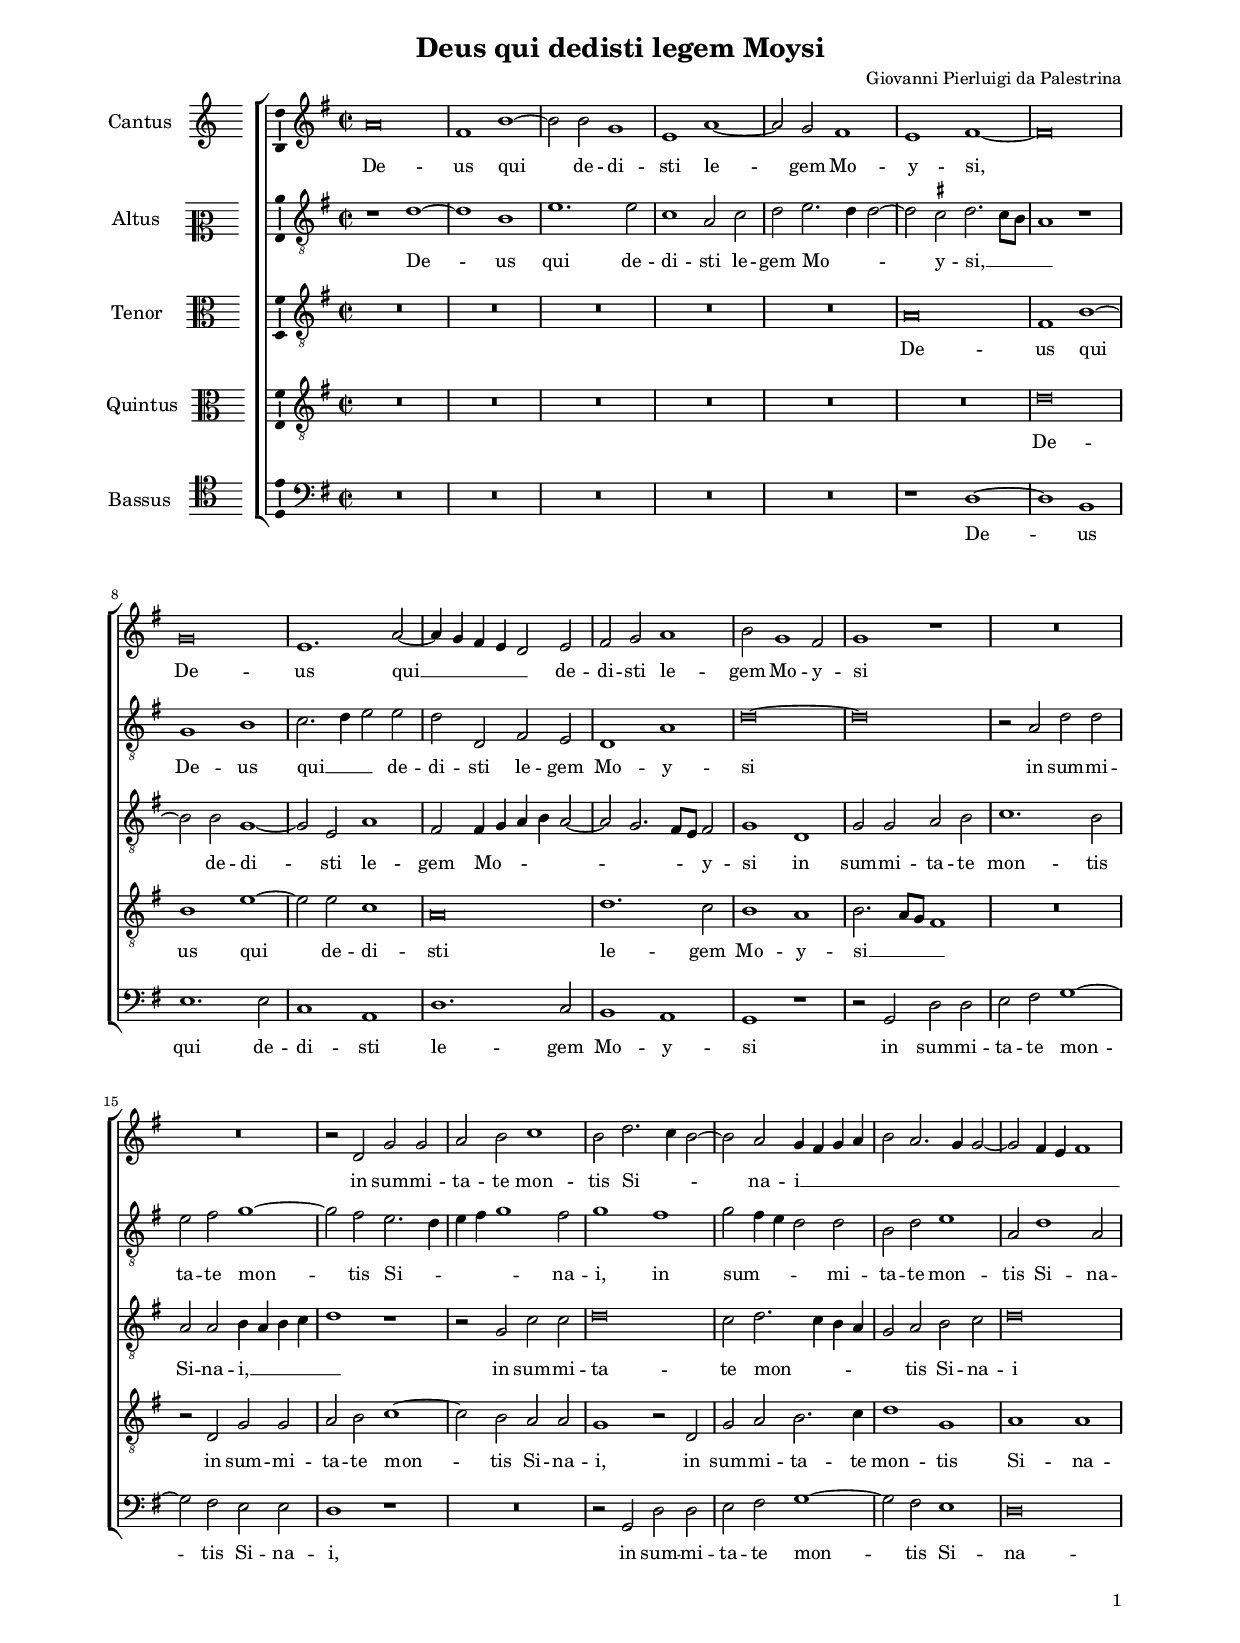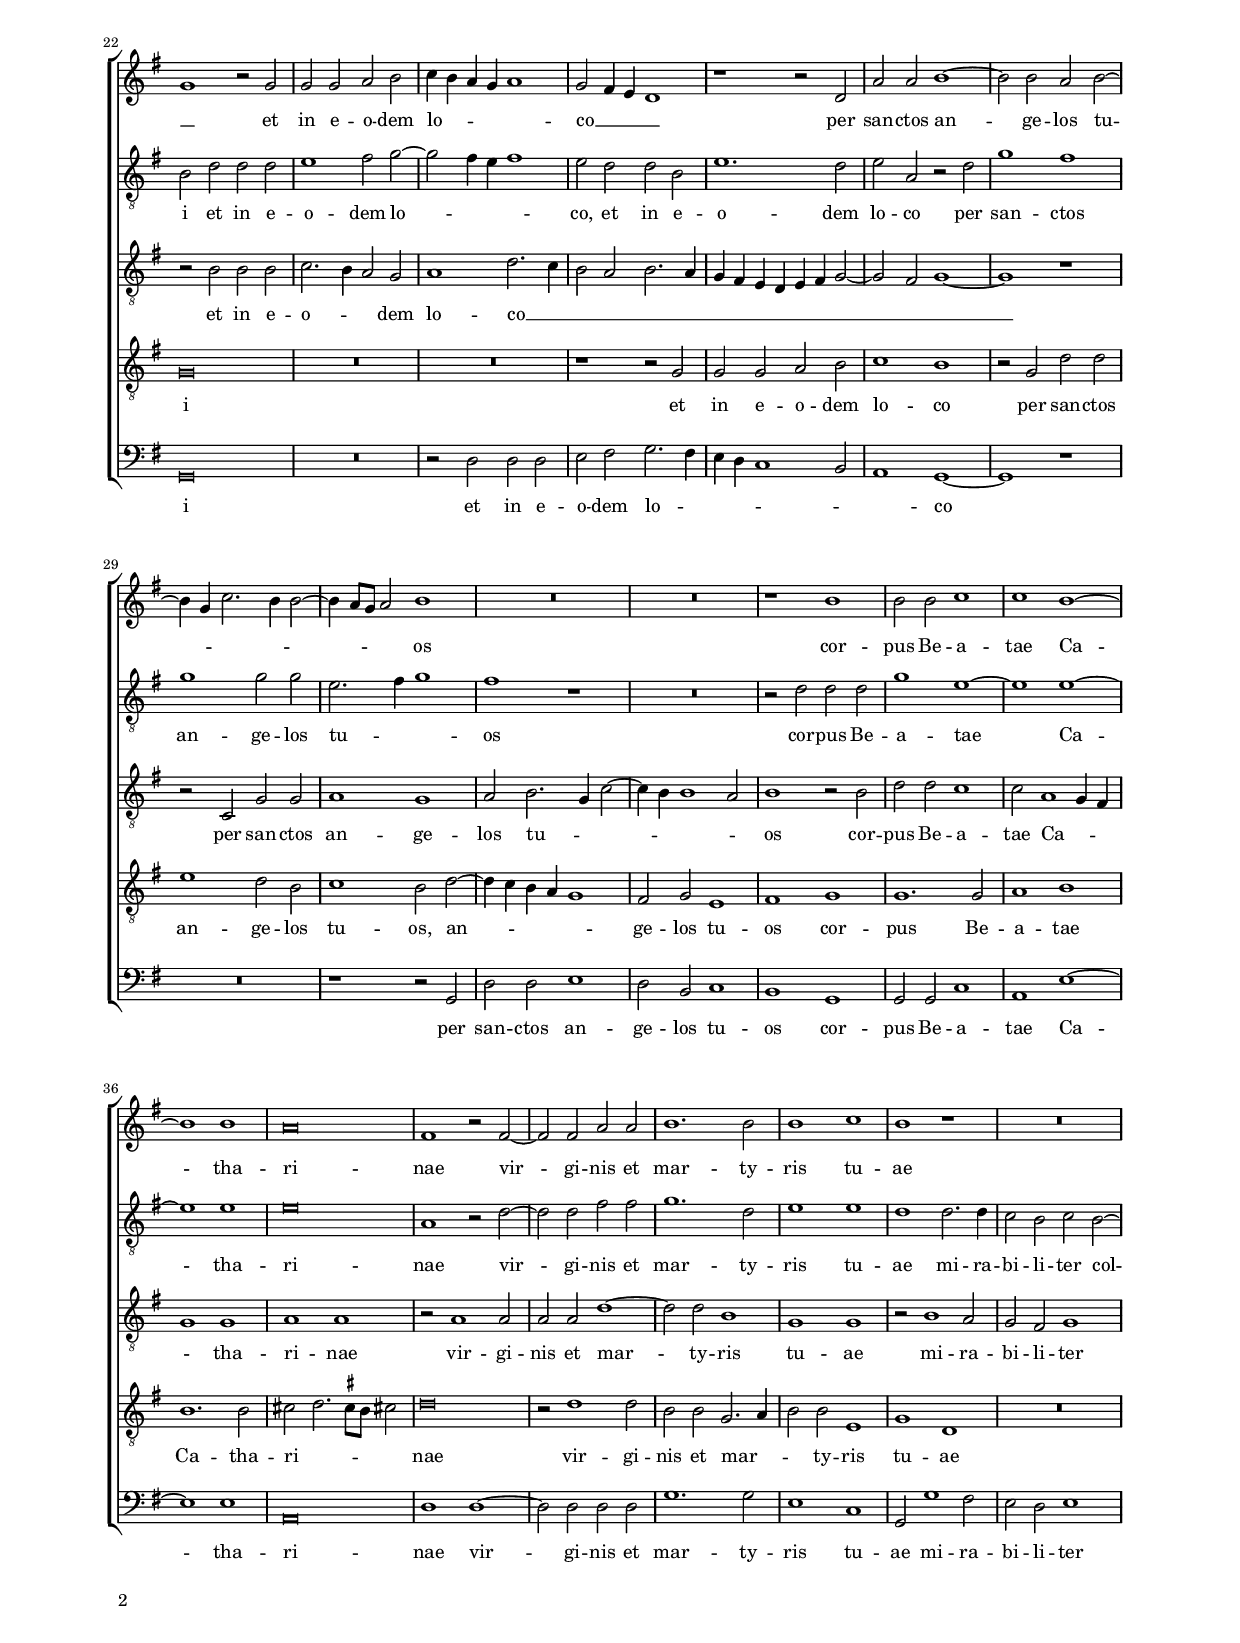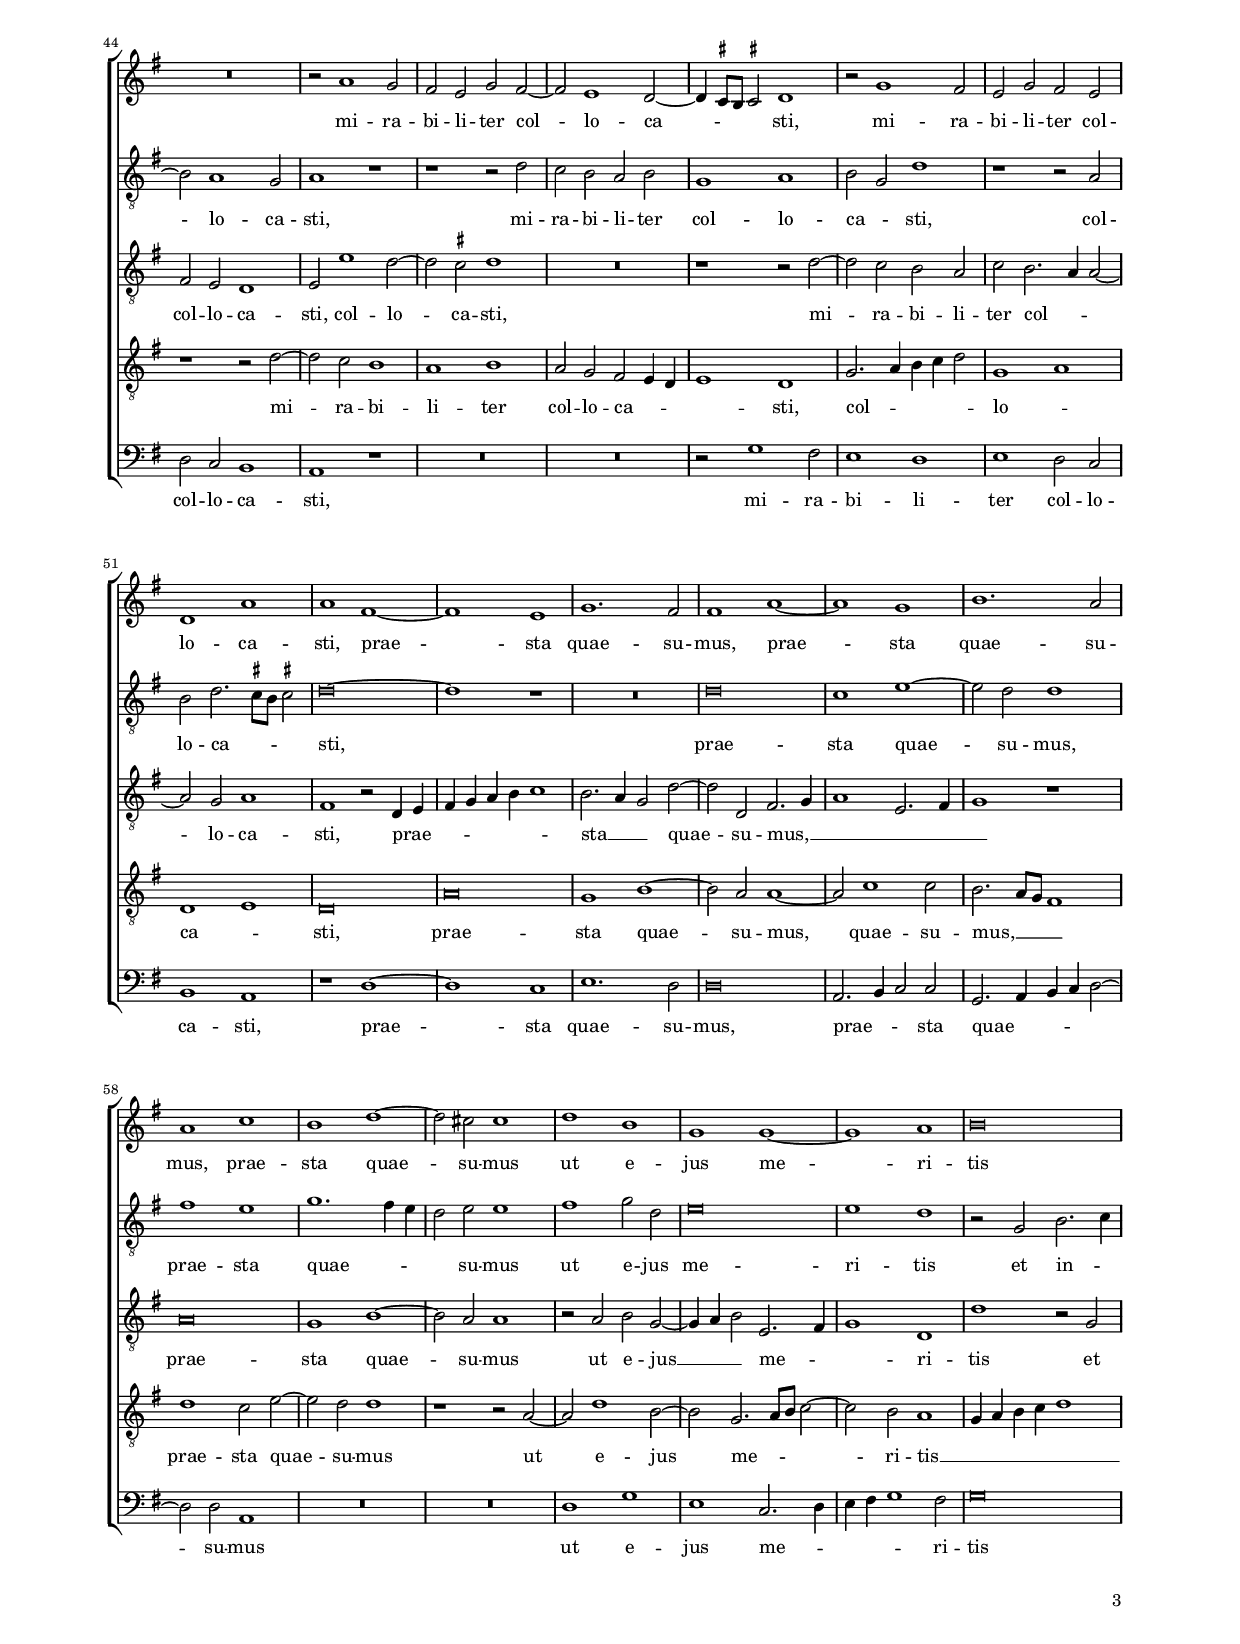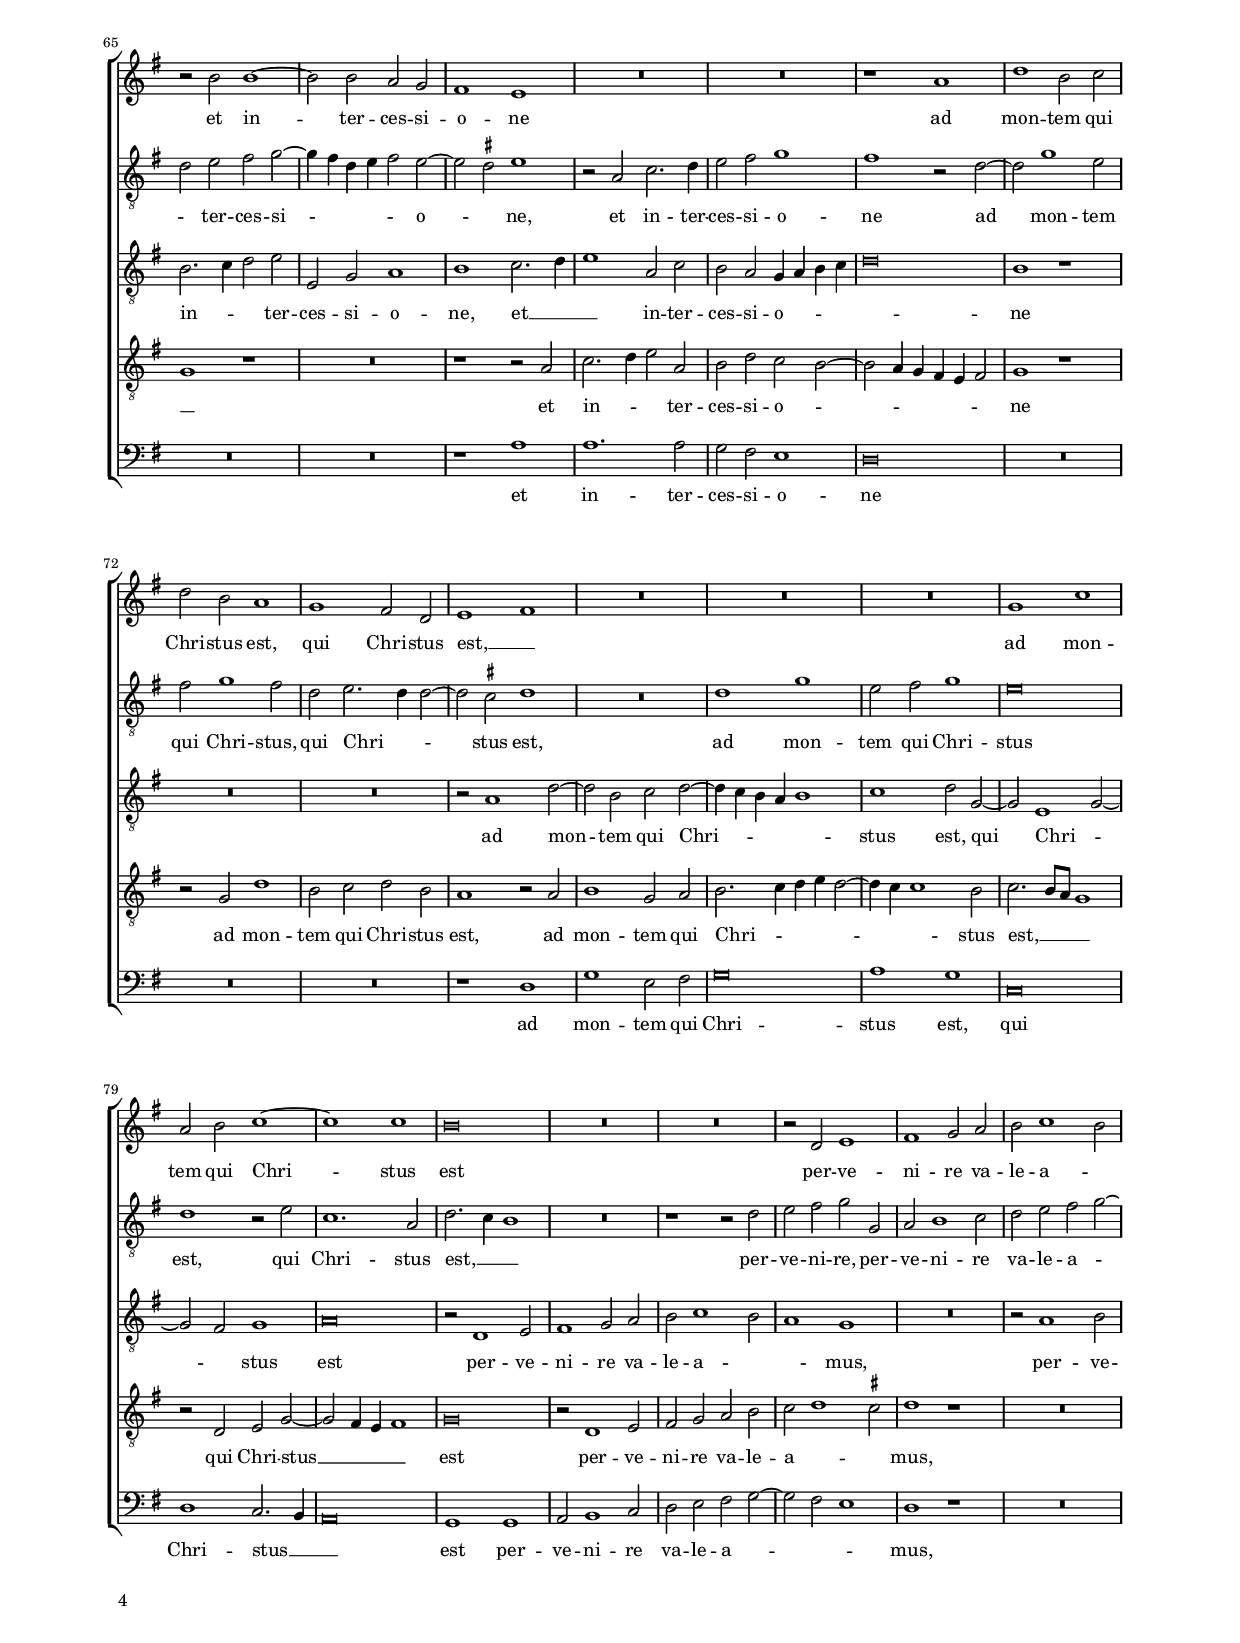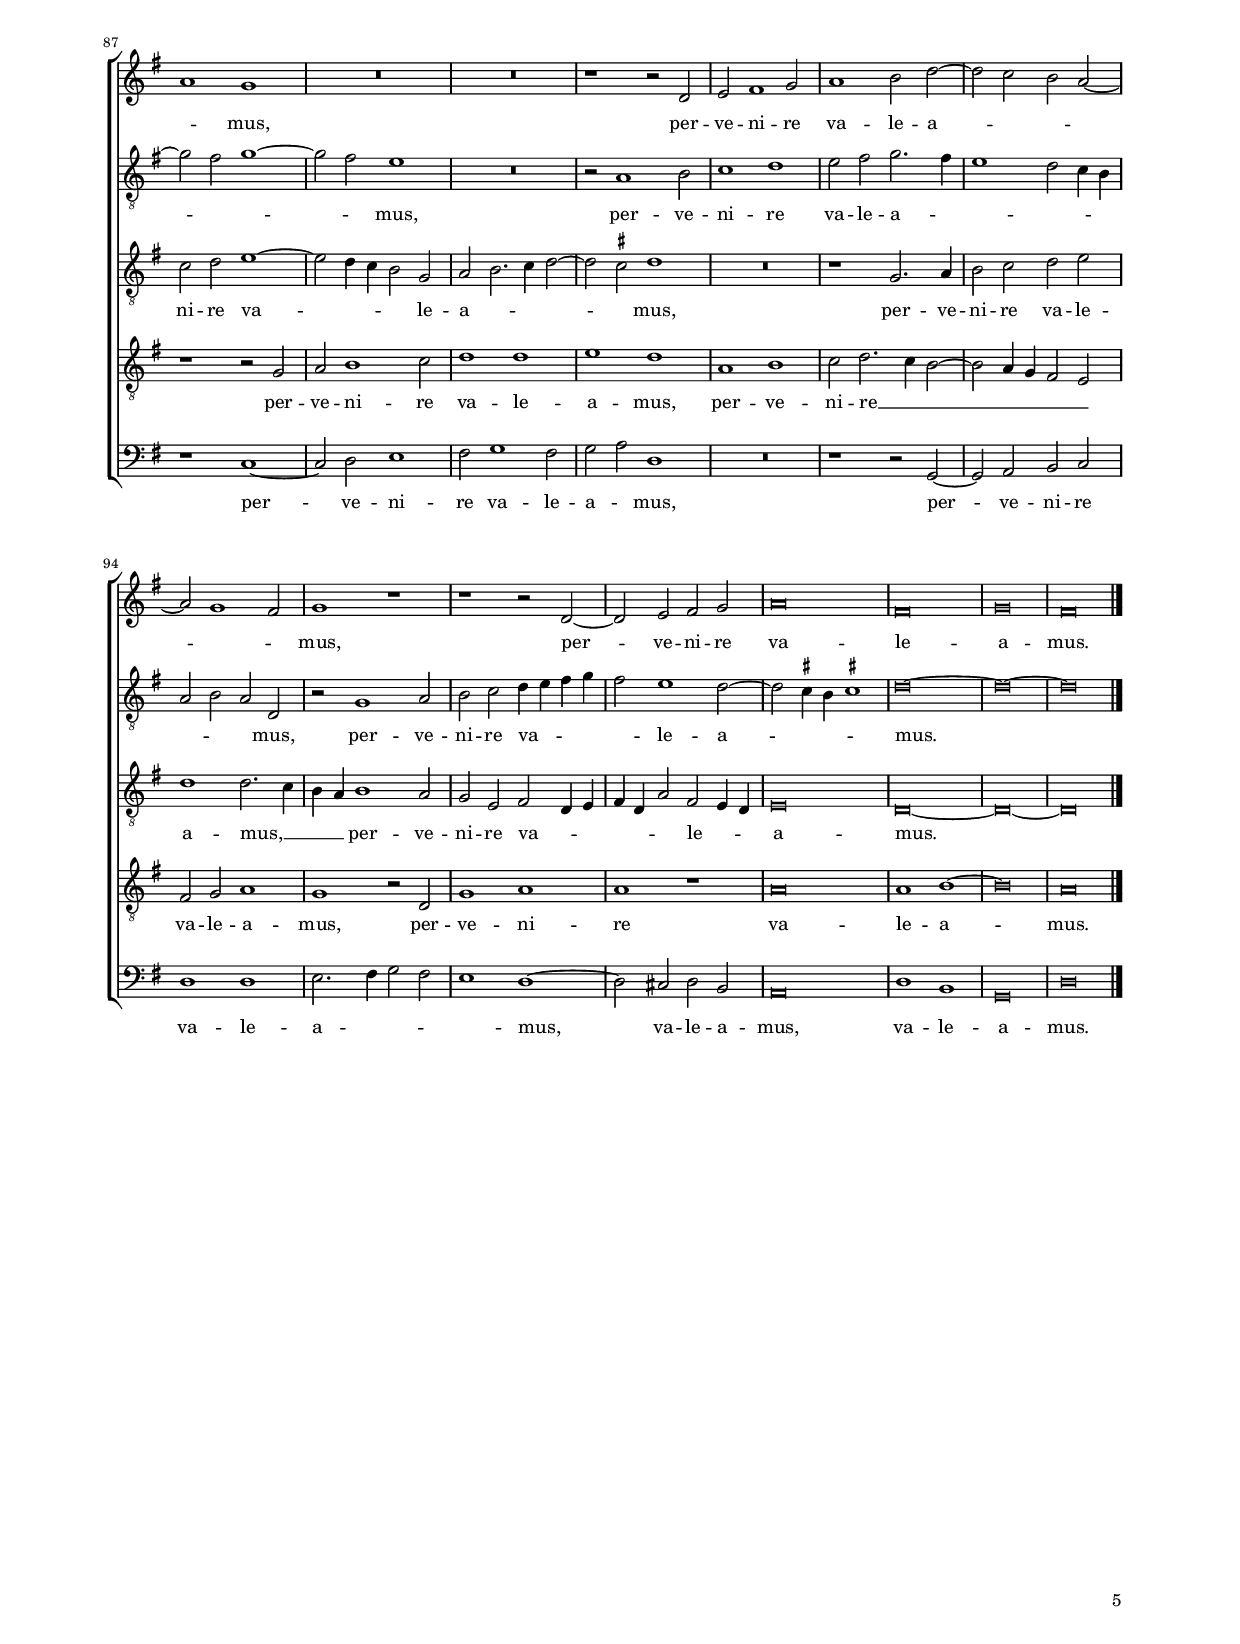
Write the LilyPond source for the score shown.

\header
{
  title="Deus qui dedisti legem Moysi"
  composer="Giovanni Pierluigi da Palestrina"
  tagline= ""
}

\version "2.20.0"
\language deutsch
#(set-global-staff-size 15)
% #(set-default-paper-size "letter")
#(ly:set-option 'point-and-click #f)


\paper
	{
	top-margin = 1.8 \cm
	bottom-margin = 1.2 \cm
	left-margin = 2 \cm
	right-margin = 2 \cm
	ragged-bottom = ##f
	ragged-last-bottom = ##t
	print-page-number = ##f
	system-system-spacing = #'((basic-distance . 17) (minimum-distance . 14) (padding . 7) (strechability . 150))
    oddFooterMarkup=\markup   \fill-line { "" \fromproperty #'page:page-number-string }
    evenFooterMarkup=\markup  \fill-line { \fromproperty #'page:page-number-string "" }
    last-bottom-spacing = #'((basic-distance . 12) (minimum-distance . 7) (padding . 4))
%	systems-per-page = 3
    page-count = 5
    system-count = 14
%	min-systems-per-page = 3
%	print-all-headers = ##t
%	print-first-page-number = ##t
%	first-page-number = 1
	}

	
global = {
    % \set Staff.autoBeaming = ##f
	\key c \major
	\time 2/2 \set Score.measureLength = #(ly:make-moment 2/1)
    \set Score.tempoHideNote = ##t
    \tempo 2 = 90
    \skip 1*2*101 \bar "|."
	}

	ficta = { \once \set suggestAccidentals = ##t }

	forget = #(define-music-function (music) (ly:music?) #{
		\accidentalStyle forget
		$music
		\accidentalStyle default
		#})


incipitcantus = \markup { \score {
	{
	\set Staff.instrumentName = \markup { \fontsize #1 "Cantus" }
	\key c \major
	\clef violin
	s4 \bar ""
	}
	\layout  {
	raggedright = ##t
	indent = 1.6 \cm
	line-width = 2.5\cm
	\context { \Staff \remove Time_signature_engraver }
	\override Staff.Clef.Y-extent = #'(0 . 0)
	}} \hspace #1 }

      
incipitaltus = \markup { \score {
	{
	\set Staff.instrumentName = \markup { \fontsize #1 "Altus" }
	\key c \major
	\clef mezzosoprano
	s4 \bar ""
	}
	\layout  {
	raggedright = ##t
	indent = 1.6 \cm
	line-width = 2.5\cm
	\context { \Staff \remove Time_signature_engraver }
	\override Staff.Clef.Y-extent = #'(0 . 0)
	}} \hspace #1 }


incipittenor = \markup { \score {
	{
	\set Staff.instrumentName = \markup { \fontsize #1 "Tenor" }
	\key c \major
	\clef alto
	s4 \bar ""
	}
	\layout  {
	raggedright = ##t
	indent = 1.6 \cm
	line-width = 2.5\cm
	\context { \Staff \remove Time_signature_engraver }
	\override Staff.Clef.Y-extent = #'(0 . 0)
	}} \hspace #1 }
      
      
incipitquintus = \markup { \score {
	{
	\set Staff.instrumentName = \markup { \fontsize #1 "Quintus" }
	\key c \major
	\clef alto
	s4 \bar ""
	}
	\layout  {
	raggedright = ##t
	indent = 1.6 \cm
	line-width = 2.5\cm
	\context { \Staff \remove Time_signature_engraver }
	\override Staff.Clef.Y-extent = #'(0 . 0)
	}} \hspace #1 }
      
      
incipitbassus = \markup { \score {
	{
	\set Staff.instrumentName = \markup { \fontsize #1 "Bassus" }
	\key c \major
	\clef tenor
	s4 \bar ""
	}
	\layout  {
	raggedright = ##t
	indent = 1.6 \cm
	line-width = 2.5\cm
	\context { \Staff \remove Time_signature_engraver }
	\override Staff.Clef.Y-extent = #'(0 . 0)
	}} \hspace #1 }


cantus =  \relative c''
	{
	d\breve
	h1 e~
	e2 e c1
	a1 d~
%5
	d2 c h1 |
	a1 h~
	h\breve
	c\breve
	a1. d2~
%10
        d4 c h a g2 a
	h2 c d1
	e2 c1 h2
	c1 r
	R\breve
%15
	R\breve |
	r2 g c c
	d2 e f1
	e2 g2. f4 e2~
	e2 d c4 h c d
%20
	e2 d2. c4 c2~ |
	c2 h4 a h1
	c1 r2 c
	c2 c d e
	f4 e d c d1
%25
	c2 h4 a g1 |
	r1 r2 g
	d'2 d e1~
	e2 e d e~
	e4 c f2. e4 e2~
%30
	e4 d8 c d2 e1 |
	R\breve
	R\breve
	r1 e
	e2 e f1
%35
	f1 e~ |
	e1 e
	d\breve
	h1 r2 h~
	h2 h d d
%40
	e1. e2 |
	e1 f
	e1 r
	R\breve
	R\breve
%45
	r2 d1 c2 |
	h2 a c h~
	h2 a1 g2~
	g4 \ficta fis8 e \ficta fis!2 g1
	r2 c1 h2
%50
	a2 c h a |
	g1 d'
	d1 h~
	h1 a
	c1. h2
%55
	h1 d~ |
	d1 c
	e1. d2
	d1 f
	e1 g~
%60
	g2 fis fis1 |
	g1 e
	c1 c~
	c1 d
	e\breve
%65
	r2 e e1~ |
	e2 e d c
	h1 a
	R\breve
	R\breve
%70
	r1 d |
	g1 e2 f
	g2 e d1
	c1 h2 g
	a1 h
%75
	R\breve |
	R\breve
	R\breve
	c1 f
	d2 e f1~
%80
	f1 f |
	e\breve
	R\breve
	R\breve
	r2 g, a1
%85
	h1 c2 d |
	e2 f1 e2
	d1 c
	R\breve
	R\breve
%90
	r1 r2 g |
	a2 h1 c2
	d1 e2 g~
	g2 f e d~
	d2 c1 h2
%95
	c1 r |
	r1 r2 g~
	g2 a h c
	d\breve
	h\breve
%100
	c\breve |
	h\breve |
	}


altus =  \relative c'
        {
	r1 g'~
	g1 e
	a1. a2
	f1 d2 f
%5
	g2 a2. g4 g2~ |
	g2 \ficta fis g2. \forget f8 e
	d1 r
	c1 e
	f2. g4 a2 a
%10
	g2 g, h a |
	g1 d'
	g\breve~
	g\breve
	r2 d g g
%15
	a2 h c1~ |
	c2 h a2. g4
	a4 h c1 h2
	c1 h
	c2 h4 a g2 g
%20
	e2 g a1 |
	d,2 g1 d2
	e2 g g g
	a1 h2 c~
	c2 h4 a h1
%25
	a2 g g e |
	a1. g2
	a2 d, r g
	c1 h
	c1 c2 c
%30
	a2. h4 c1 |
	h1 r
	R\breve
	r2 g g g
	c1 a~
%35
	a1 a~ |
	a1 a
	a\breve
	d,1 r2 g~
	g2 g h h
%40
	c1. g2 |
	a1 a
	g1 g2. g4
	f2 e f e~
	e2 d1 c2
%45
	d1 r |
	r1 r2 g
	f2 e d e
	c1 d
	e2 c g'1
%50
	r1 r2 d |
	e2 g2. \ficta fis8 e \ficta fis!2
	g\breve~
	g1 r
	R\breve
%55
	g\breve |
	f1 a~
	a2 g g1
	h1 a
	c1. h4 a
%60
	g2 a a1 |
	h1 c2 g
	a\breve
	a1 g
	r2 c, e2. f4
%65
	g2 a h c~ |
	c4 h g a h2 a~
	a2 \ficta gis a1
	r2 d, f2. g4
	a2 h c1
%70
	h1 r2 g~ |
	g2 c1 a2
	h2 c1 h2
	g2 a2. g4 g2~
	g2 \ficta fis2 g1
%75
	R\breve |
	g1 c
	a2 h c1
	a\breve
	g1 r2 a
%80
	f1. d2 |
	g2. f4 e1
	R\breve
	r1 r2 g
	a2 h c c,
%85
	d2 e1 f2 |
	g2 a h c~
	c2 h c1~
	c2 h a1
	R\breve
%90
	r2 d,1 e2 |
	f1 g
	a2 h c2. h4
	a1 g2 f4 e
	d2 e d g,
%95
	r2 c1 d2 |
	e2 f g4 a h c
	h2 a1 g2~
	g2 \ficta fis4 e \ficta fis!1
	g\breve~
%100
	g\breve~
        g\breve |
	}


tenor =  \relative c'
	{
	R\breve
	R\breve
	R\breve
	R\breve
%5
	R\breve |
	d\breve
	h1 e~
	e2 e c1~
	c2 a d1
%10
	h2 h4 c d e d2~ |
	d2 c2. h8 a h2
	c1 g
	c2 c d e
	f1. e2
%15
	d2 d e4 d e f |
	g1 r
	r2 c, f f
	g\breve
	f2 g2. f4 e d
%20
        c2 d e f |
	g\breve
	r2 e e e
	f2. e4 d2 c
	d1 g2. f4
%25
        e2 d e2. d4 |
	c4 h a g a h c2~
	c2 h c1~
	c1 r
	r2 f, c' c
%30
	d1 c |
	d2 e2. c4 f2~
	f4 e e1 d2
	e1 r2 e
	g2 g f1
%35
	f2 d1 c4 h |
	c1 c
	d1 d
	r2 d1 d2
	d2 d g1~
%40
	g2 g e1 |
	c1 c
	r2 e1 d2
	c2 h c1
	h2 a g1
%45
	a2 a'1 g2~ |
	g2 \ficta fis g1
	R\breve
	r1 r2 g~
	g2 f e d
%50
	f2 e2. d4 d2~ |
	d2 c d1
	h1 r2 g4 a
	h4 c d e f1
	e2. d4 c2 g'~
%55
	g2 g, h2. c4 |
	d1 a2. h4
	c1 r
	d\breve
	c1 e~
%60
	e2 d d1 |
	r2 d e c~
	c4 d e2 a,2. h4
	c1 g
	g'1 r2 c,
%65
	e2. f4 g2 a |
	a,2 c d1
	e1 f2. g4
	a1 d,2 f
	e2 d c4 d e f
%70
	g\breve |
	e1 r
	R\breve
	R\breve
	r2 d1 g2~
%75
	g2 e f g~ |
	g4 f e d e1
	f1 g2 c,~
	c2 a1 c2~
	c2 h c1
%80
	d\breve |
	r2 g,1 a2
	h1 c2 d
	e2 f1 e2
	d1 c
%85
	R\breve |
	r2 d1 e2
	f2 g a1~
	a2 g4 f e2 c
	d2 e2. f4 g2~
%90
	g2 \ficta fis g1 |
	R\breve
	r1 c,2. d4
	e2 f g a
	g1 g2. f4
%95
	e4 d e1 d2 |
	c2 a h g4 a
	h4 g d'2 h a4 g
	a\breve
	g\breve~
%100
        g\breve~ 
        g\breve |
	}


quintus  =  \relative c'
	{
	R\breve
	R\breve
	R\breve
	R\breve
%5
	R\breve |
	R\breve
	g'\breve
	e1 a~
	a2 a f1
%10
	d\breve |
	g1. f2
	e1 d
	e2. d8 c h1
	R\breve
%15
	r2 g c c |
	d2 e f1~
	f2 e d d
	c1 r2 g
	c2 d e2. f4
%20
	g1 c, |
	d1 d
	c\breve
	R\breve
	R\breve
%25
	r1 r2 c |
	c2 c d e
	f1 e
	r2 c g' g
	a1 g2 e
%30
	f1 e2 g~ |
	g4 f e d c1
	h2 c a1
	h1 c
	c1. c2
%35
	d1 e |
	e1. e2
	fis2 g2. \ficta fis!8 e fis!2
	g\breve
	r2 g1 g2
%40
	e2 e c2. d4 |
	e2 e a,1
	c1 g
	R\breve
	r1 r2 g'~
%45
	g2 f e1 |
	d1 e
	d2 c h a4 g
	a1 g
	c2. d4 e f g2
%50
	c,1 d |
	g,1 a
	g\breve
	d'\breve
	c1 e~
%55
	e2 d d1~ |
	d2 f1 f2
	e2. d8 c h1
	g'1 f2 a~
	a2 g g1
%60
	r1 r2 d~ |
	d2 g1 e2~
	e2 c2. d8 e f2~
	f2 e d1
	c4 d e f g1
%65
	c,1 r |
	R\breve
	r1 r2 d
	f2. g4 a2 d,
	e2 g f e~
%70
	e2 d4 c h a h2 |
	c1 r
	r2 c g'1
	e2 f g e
	d1 r2 d
%75
	e1 c2 d |
	e2. f4 g a g2~
	g4 f f1 e2
	f2. e8 d c1
	r2 g a c~
%80
	c2 h4 a h1 |
	c\breve
	r2 g1 a2
	h2 c d e
	f2 g1 \ficta fis2
%85
	g1 r |
	R\breve
	r1 r2 c,
	d2 e1 f2
	g1 g
%90
	a1 g |
	d1 e
	f2 g2. f4 e2~
	e2 d4 c h2 a
	h2 c d1
%95
	c1 r2 g |
	c1 d
	d1 r
	d\breve
	d1 e~
%100
        e\breve
	d\breve |
	}


bassus  =  \relative c
	{
	R\breve
	R\breve
	R\breve
	R\breve
%5
	R\breve |
	r1 g'~
	g1 e
	a1. a2
	f1 d
%10
	g1. f2 |
	e1 d
	c1 r
	r2 c g' g
	a2 h c1~
%15
	c2 h a a |
	g1 r
	R\breve
	r2 c, g' g
	a2 h c1~
%20
	c2 h a1 |
	g\breve
	c,\breve
	R\breve
	r2 g' g g
%25
	a2 h c2. h4 |
	a4 g f1 e2
	d1 c~
	c1 r
	R\breve
%30
	r1 r2 c |
	g'2 g a1
	g2 e f1
	e1 c1
	c2 c f1
%35
	d1 a'~ |
	a1 a
	d,\breve
	g1 g~
	g2 g g g
%40
	c1. c2 |
	a1 f
	c2 c'1 h2
	a2 g a1
	g2 f e1
%45
	d1 r |
	R\breve
        R\breve
	r2 c'1 h2
	a1 g
%50
	a1 g2 f |
	e1 d
	r1 g~
	g1 f
	a1. g2
%55
	g\breve |
	d2. e4 f2 f
	c2. d4 e4 f g2~
	g2 g d1
	R\breve
%60
	R\breve |
	g1 c
	a1 f2. g4
	a4 h c1 h2
	c\breve
%65
	R\breve |
	R\breve
	r1 d
	d1. d2
	c2 h a1
%70
	g\breve |
	R\breve
	R\breve
	R\breve
	r1 g
%75
	c1 a2 h |
	c\breve
	d1 c
	f,\breve
	g1 f2. e4
%80
	d\breve |
	c1 c
	d2 e1 f2
	g2 a h c~
	c2 h a1
%85
	g1 r |
	R\breve
	r1 f~
	f2 g a1
	h2 c1 h2
%90
	c2 d g,1 |
	R\breve
	r1 r2 c,~
	c2 d e f
	g1 g
%95
	a2. h4 c2 h |
	a1 g~
	g2 fis g e
	d\breve
	g1 e
%100
	c\breve
	g'\breve |
	}


lyricscantus = \lyricmode {
	De -- us qui de -- di -- sti le -- gem Mo -- y -- si,
        De -- us qui __ _ _ _ _ de -- di -- sti le -- gem Mo -- y -- si
        in sum -- mi -- ta -- te mon -- tis Si -- _ _ na -- i __ _ _ _ _ _ _ _ _ _ _ _
        et in e -- o -- dem lo -- _ _ _ _ co __ _ _ _
        per san -- ctos an -- ge -- los tu -- _ _ _ _ _ _ _ os
        cor -- pus Be -- a -- tae Ca -- tha -- ri -- nae vir -- gi -- nis
        et mar -- ty -- ris tu -- ae
        mi -- ra -- bi -- li -- ter col -- lo -- ca -- _ _ _ sti,
        mi -- ra -- bi -- li -- ter col -- lo -- ca -- sti,
        prae -- sta quae -- su -- mus,
        prae -- sta quae -- su -- mus,
        prae -- sta quae -- su -- mus
        ut e -- jus me -- ri -- tis et in -- ter -- ces -- si -- o -- ne
        ad mon -- tem
        qui Chri -- stus est,
        qui Chri -- stus est, __ _
        ad mon -- tem
        qui Chri -- stus est
        per -- ve -- ni -- re va -- le -- a -- _ _ mus,
        per -- ve -- ni -- re va -- le -- a -- _ _ _ _ _ mus,
        per -- ve -- ni -- re va -- le -- a -- mus.
	}


lyricsaltus = \lyricmode {
	De -- us qui de -- di -- sti le -- gem Mo -- _ _ y -- si, __ _ _ _
        De -- us qui __ _ _ de -- di -- sti le -- gem Mo -- y -- si
        in sum -- mi -- ta -- te mon -- tis Si -- _ _ _ _ na -- i,
        in sum -- _ _ _ mi -- ta -- te mon -- tis Si -- na -- i
        et in e -- o -- dem lo -- _ _ _ co,
        et in e -- o -- dem lo -- co
        per san -- ctos an -- ge -- los tu -- _ _ os
        cor -- pus Be -- a -- tae Ca -- tha -- ri -- nae vir -- gi -- nis
        et mar -- ty -- ris tu -- ae
        mi -- ra -- bi -- li -- ter col -- lo -- ca -- sti,
        mi -- ra -- bi -- li -- ter col -- lo -- ca -- _ sti,
        col -- lo -- ca -- _ _ _ sti,
        prae -- sta quae -- su -- mus,
        prae -- sta quae -- _ _ _ su -- mus
        ut e -- jus me -- ri -- tis et in -- _ _ ter -- ces -- si -- _ _ _ _ o -- _ ne,
        et in -- ter -- ces -- si -- o -- ne
        ad mon -- tem
        qui Chri -- stus,
        qui Chri -- _ _ stus est,
        ad mon -- tem
        qui Chri -- stus est,
        qui Chri -- stus est, __ _ _
        per -- ve -- ni -- re,
        per -- ve -- ni -- re va -- le -- a -- _ _ _ _ mus,
        per -- ve -- ni -- re va -- le -- a -- _ _ _ _ _ _ _ _ mus,
        per -- ve -- ni -- re va -- _ _ _ _ le -- a -- _ _ _ mus.
	}


lyricstenor = \lyricmode {
	De -- us qui de -- di -- sti le -- gem Mo -- _ _ _ _ _ _ _ y -- si
        in sum -- mi -- ta -- te mon -- tis Si -- na -- i, __ _ _ _ _
        in sum -- mi -- ta -- te mon -- _ _ _ _ tis Si -- na -- i
        et in e -- o -- _ _ dem lo -- co __ _ _ _ _ _ _ _ _ _ _ _ _ _ _
        per san -- ctos an -- ge -- los tu -- _ _ _ _ _ os
        cor -- pus Be -- a -- tae Ca -- _ _ _ tha -- ri -- nae vir -- gi -- nis
        et mar -- ty -- ris tu -- ae
        mi -- ra -- bi -- li -- ter col -- lo -- ca -- sti,
        col -- lo -- ca -- sti,
        mi -- ra -- bi -- li -- ter col -- _ _ lo -- ca -- sti,
        prae -- _ _ _ _ _ _ sta __ _ _ quae -- su -- mus, __ _ _ _ _ _
        prae -- sta quae -- su -- mus
        ut e -- jus __ _ _ me -- _ _ ri -- tis et in -- _ _ ter -- ces -- si -- o -- ne,
        et __ _ _ in -- ter -- ces -- si -- o -- _ _ _ _ ne
        ad mon -- tem
        qui Chri -- _ _ _ _ stus est,
        qui Chri -- _ _ stus est
        per -- ve -- ni -- re va -- le -- a -- _ _ mus,
        per -- ve -- ni -- re va -- _ _ _ le -- a -- _ _ _ _ mus,
        per -- ve -- ni -- re va -- le -- a -- mus, __ _ _ _
        per -- ve -- ni -- re va -- _ _ _ _ _ le -- _ _ a -- mus.
	}


lyricsquintus = \lyricmode {
	De -- us qui de -- di -- sti le -- gem Mo -- y -- si __ _ _ _
        in sum -- mi -- ta -- te mon -- tis Si -- na -- i,
        in sum -- mi -- ta -- te mon -- tis Si -- na -- i
        et in e -- o -- dem lo -- co
        per san -- ctos an -- ge -- los tu -- os,
        an -- _ _ _ _ ge -- los tu -- os
        cor -- pus Be -- a -- tae Ca -- tha -- ri -- _ _ _ _ nae vir -- gi -- nis
        et mar -- _ _ ty -- ris tu -- ae
        mi -- ra -- bi -- li -- ter col -- lo -- ca -- _ _ _ sti,
        col -- _ _ _ _ lo -- _ ca -- _ sti,
        prae -- sta quae -- su -- mus,
        quae -- su -- mus, __ _ _ _
        prae -- sta quae -- su -- mus
        ut e -- jus me -- _ _ _ ri -- tis __ _ _ _ _ _ _ et in -- _ _ ter -- ces -- si -- o -- _ _ _ _ _ _ ne
        ad mon -- tem
        qui Chri -- stus est,
        ad mon -- tem
        qui Chri -- _ _ _ _ _ _ stus est, __ _ _ _
        qui Chri -- stus __ _ _ _ est
        per -- ve -- ni -- re va -- le -- a -- _ _ mus,
        per -- ve -- ni -- re va -- le -- a -- mus,
        per -- ve -- ni -- re __ _ _ _ _ _ _ va -- le -- a -- mus,
        per -- ve -- ni -- re va -- le -- a -- mus.
	}


lyricsbassus = \lyricmode {
	De -- us qui de -- di -- sti le -- gem Mo -- y -- si
        in sum -- mi -- ta -- te mon -- tis Si -- na -- i,
        in sum -- mi -- ta -- te mon -- tis Si -- na -- i
        et in e -- o -- dem lo -- _ _ _ _ _ _ co
        per san -- ctos an -- ge -- los tu -- os
        cor -- pus Be -- a -- tae Ca -- tha -- ri -- nae vir -- gi -- nis
        et mar -- ty -- ris tu -- ae
        mi -- ra -- bi -- li -- ter col -- lo -- ca -- sti,
        mi -- ra -- bi -- li -- ter col -- lo -- ca -- sti,
        prae -- sta quae -- su -- mus,
        prae -- _ _ sta quae -- _ _ _ _ su -- mus
        ut e -- jus me -- _ _ _ _ ri -- tis et in -- ter -- ces -- si -- o -- ne
        ad mon -- tem
        qui Chri -- stus est,
        qui Chri -- stus __ _ _ est
        per -- ve -- ni -- re va -- le -- a -- _ _ _ mus,
        per -- ve -- ni -- re va -- le -- a -- _ mus,
        per -- ve -- ni -- re va -- le -- a -- _ _ _ _ mus,
        va -- le -- a -- mus,
        va -- le -- a -- mus.
	}


\score
{  
    \transpose f c {
	\new ChoirStaff \with { \override StaffGrouper.staff-staff-spacing.basic-distance = #12 }
	<<

	\new Staff << \global
	\new Voice="v1" {
		\set Staff.instrumentName=\incipitcantus
%		\set Staff.instrumentName= "S"
		\set Staff.midiInstrument = "reed organ"
		\clef violin
		\cantus }
	\new Lyrics \lyricsto "v1" {\lyricscantus }
	>>


	\new Staff << \global
	\new Voice="v2" {
		\set Staff.instrumentName=\incipitaltus
%		\set Staff.instrumentName= "A"
		\set Staff.midiInstrument = "reed organ"
		\clef "G_8" 
		\altus}
	\new Lyrics \lyricsto "v2" {\lyricsaltus }
	>>


	\new Staff << \global
	\new Voice="v3" {
		\set Staff.instrumentName=\incipittenor
%		\set Staff.instrumentName= "T"
		\set Staff.midiInstrument = "reed organ"
		\clef "G_8"
		\tenor }
	\new Lyrics \lyricsto "v3" {\lyricstenor }
	>>


	\new Staff << \global
	\new Voice="v5" {
		\set Staff.instrumentName=\incipitquintus
%		\set Staff.instrumentName= "Q"
		\set Staff.midiInstrument = "reed organ"
		\clef "G_8"
		\quintus}
	\new Lyrics \lyricsto "v5" {\lyricsquintus }
	>>


	\new Staff << \global
	\new Voice="v4" {
		\set Staff.instrumentName=\incipitbassus
%		\set Staff.instrumentName= "B"
		\set Staff.midiInstrument = "reed organ"
		\clef bass 
		\bassus }
	\new Lyrics \lyricsto "v4" {\lyricsbassus}
	>>
	>>
	} % transpose

	\layout
	{
	indent = 2.5\cm
	\context { \Lyrics \override VerticalAxisGroup.nonstaff-relatedstaff-spacing.padding = #1.4 }
%	\context { \Lyrics \override LyricText.font-size = #1 }
	\context { \Staff \override TimeSignature.break-visibility = #end-of-line-invisible }
	\context { \Staff \consists "Ambitus_engraver" }
%   \context { \Staff \consists "Custos_engraver" }
%   \context { \Staff \override Custos.style = #'mensural }
%	\context { \Voice \override Slur.transparent = ##t }
	\context { \Score \override BarNumber.padding = #2 }
	\context { \Voice \override NoteHead.style = #'baroque }
	}

\midi
	{
    	
	}

}


% EOF
